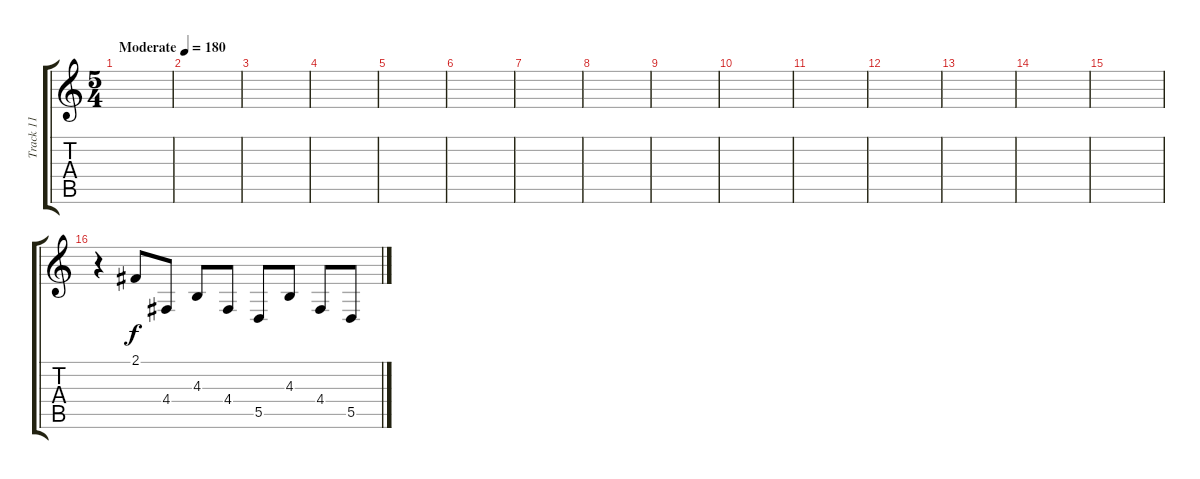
\track ("Track 11" "Track 11") {instrument clarinet}
\staff {score tabs}
\tuning (E4 B3 G3 D3 A2 E2) {hide}
\ts (5 4)
\tempo (180 "Moderate")
\clef g2
\ks c
|
|
|
|
|
|
|
|
|
|
|
|
|
|
|
r.4 2.1.8 4.4.8 4.3.8 4.4.8 5.5.8 4.3.8 4.4.8 5.5.8
